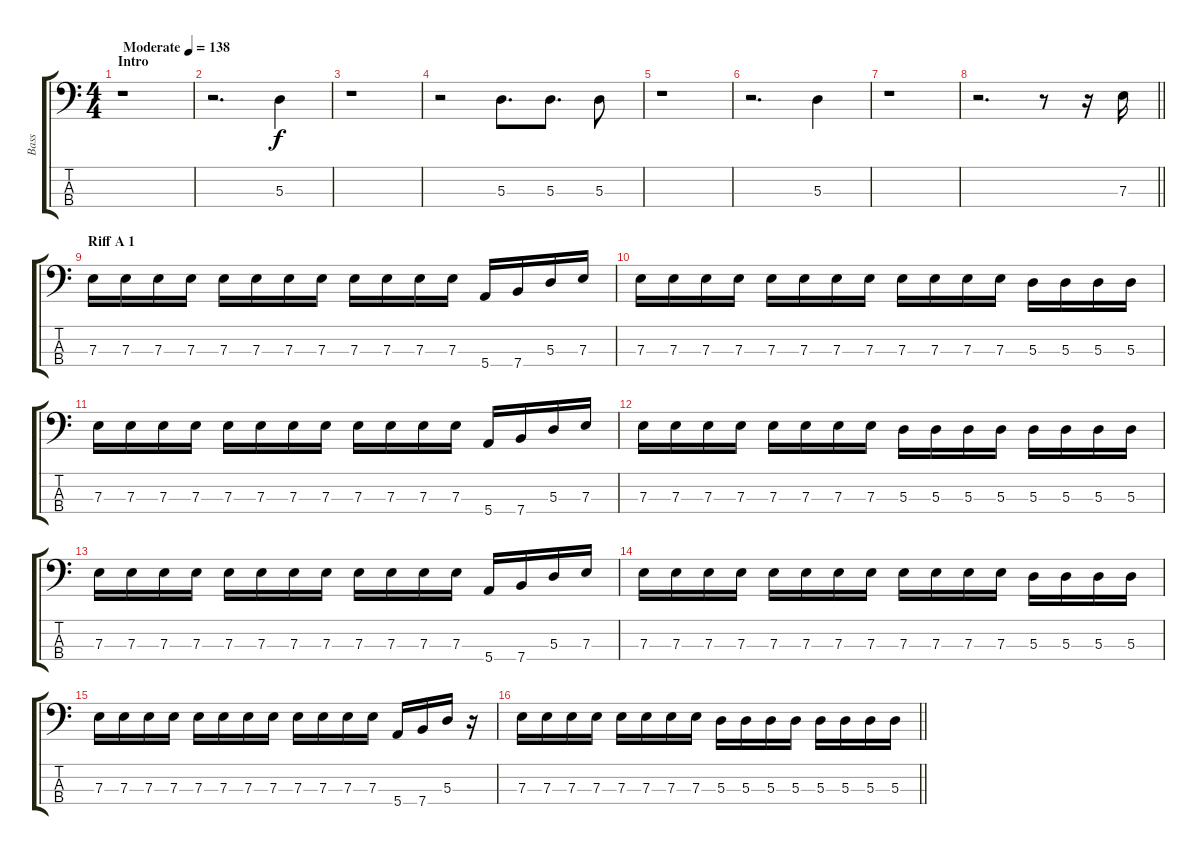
\track ("Bass" "Bass") {instrument electricbassfinger}
\staff {score tabs}
\tuning (G2 D2 A1 E1) {hide}
\ts (4 4)
\section ("" "Intro")
\tempo (138 "Moderate")
\clef f4
\ks c
r.1{dy f instrument electricbassfinger} |
r.2{d} 5.3.4 |
r.1 |
r.2 5.3.8{d} 5.3.8{d} 5.3.8 |
r.1 |
r.2{d} 5.3.4 |
r.1 |
\barLineRight lightlight
r.2{d} r.8 r.16 7.3.16 |
\section ("" "Riff A 1")
7.3.16 7.3.16 7.3.16 7.3.16 7.3.16 7.3.16 7.3.16 7.3.16 7.3.16 7.3.16 7.3.16 7.3.16 5.4.16 7.4.16 5.3.16 7.3.16 |
7.3.16 7.3.16 7.3.16 7.3.16 7.3.16 7.3.16 7.3.16 7.3.16 7.3.16 7.3.16 7.3.16 7.3.16 5.3.16 5.3.16 5.3.16 5.3.16 |
7.3.16 7.3.16 7.3.16 7.3.16 7.3.16 7.3.16 7.3.16 7.3.16 7.3.16 7.3.16 7.3.16 7.3.16 5.4.16 7.4.16 5.3.16 7.3.16 |
7.3.16 7.3.16 7.3.16 7.3.16 7.3.16 7.3.16 7.3.16 7.3.16 5.3.16 5.3.16 5.3.16 5.3.16 5.3.16 5.3.16 5.3.16 5.3.16 |
7.3.16 7.3.16 7.3.16 7.3.16 7.3.16 7.3.16 7.3.16 7.3.16 7.3.16 7.3.16 7.3.16 7.3.16 5.4.16 7.4.16 5.3.16 7.3.16 |
7.3.16 7.3.16 7.3.16 7.3.16 7.3.16 7.3.16 7.3.16 7.3.16 7.3.16 7.3.16 7.3.16 7.3.16 5.3.16 5.3.16 5.3.16 5.3.16 |
7.3.16 7.3.16 7.3.16 7.3.16 7.3.16 7.3.16 7.3.16 7.3.16 7.3.16 7.3.16 7.3.16 7.3.16 5.4.16 7.4.16 5.3.16 r.16 |
\barLineRight lightlight
7.3.16 7.3.16 7.3.16 7.3.16 7.3.16 7.3.16 7.3.16 7.3.16 5.3.16 5.3.16 5.3.16 5.3.16 5.3.16 5.3.16 5.3.16 5.3.16
